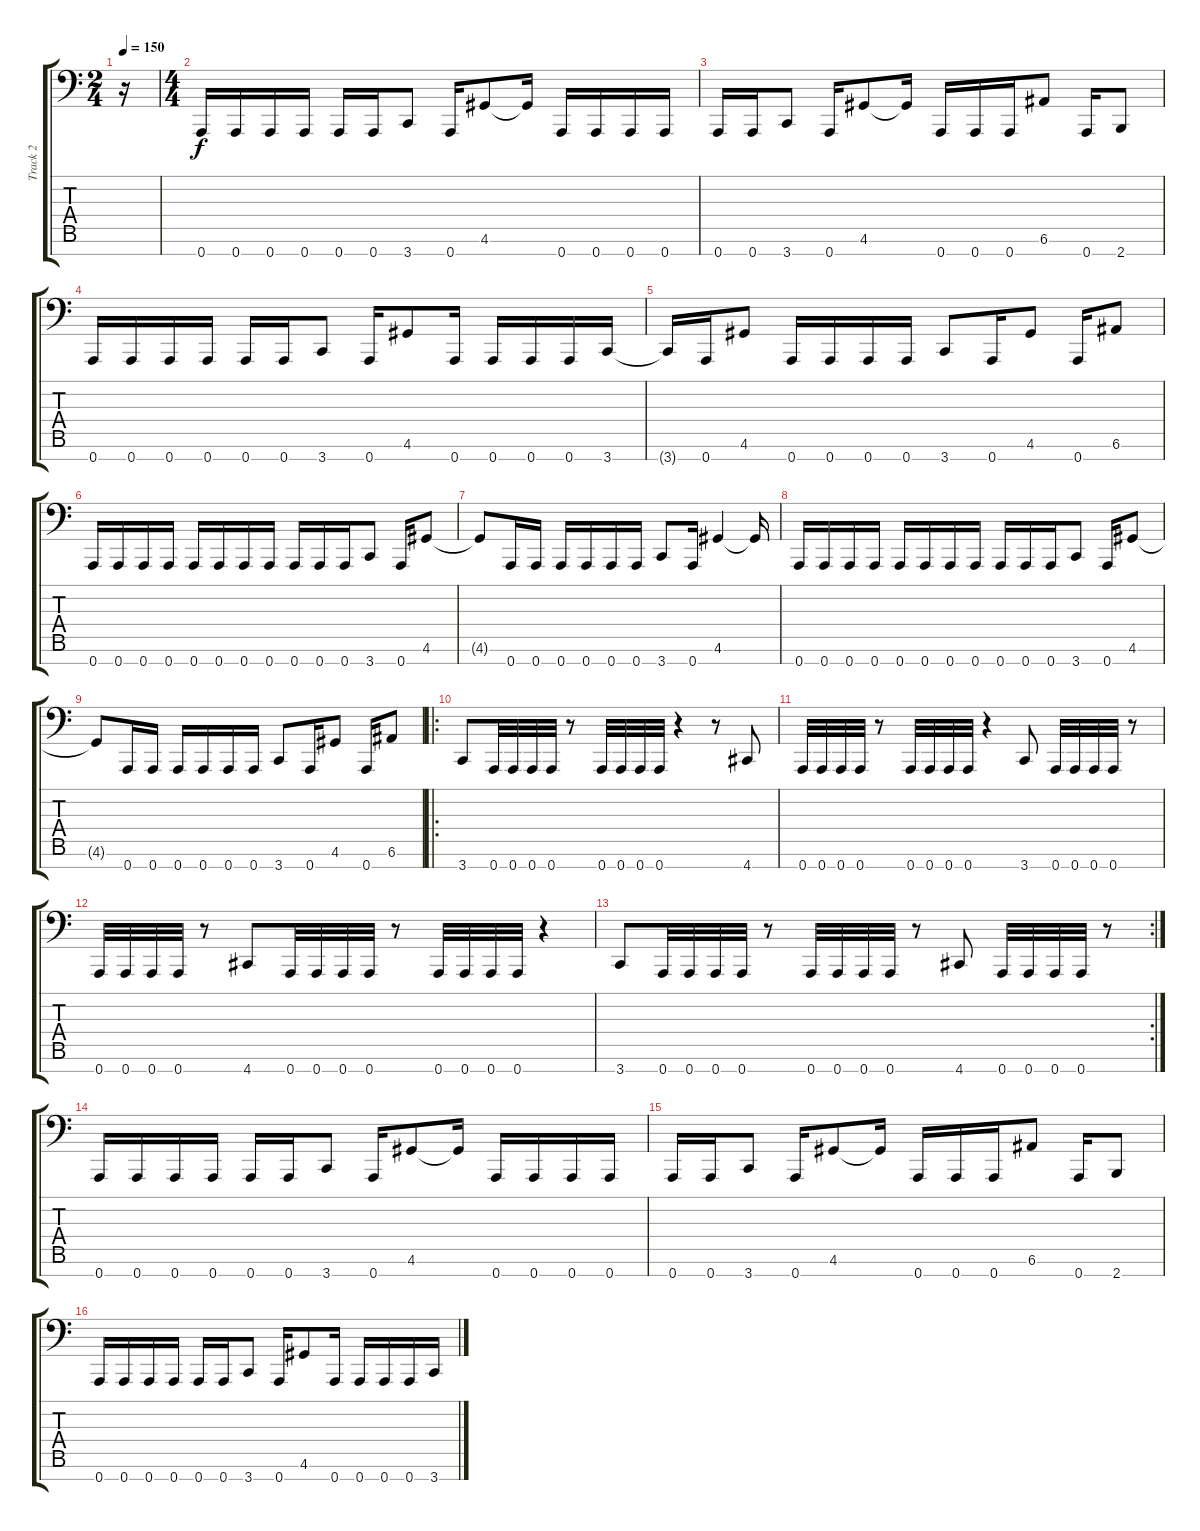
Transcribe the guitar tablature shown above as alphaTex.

\track ("Track 2" "Track 2") {instrument slapbass1}
\staff {score tabs}
\tuning (E3 B2 G2 D2 A1 E1 A0) {hide}
\ts (2 4)
\tempo 150
\clef f4
\ks c
r.16{dy f} |
\ts (4 4)
0.7.16 0.7.16 0.7.16 0.7.16 0.7.16 0.7.16 3.7.8 0.7.16 4.6.8 4.6{t}.16 0.7.16 0.7.16 0.7.16 0.7.16 |
0.7.16 0.7.16 3.7.8 0.7.16 4.6.8 4.6{t}.16 0.7.16 0.7.16 0.7.16 6.6.8 0.7.16 2.7.8 |
0.7.16 0.7.16 0.7.16 0.7.16 0.7.16 0.7.16 3.7.8 0.7.16 4.6.8 0.7.16 0.7.16 0.7.16 0.7.16 3.7.16 |
3.7{t}.16 0.7.16 4.6.8 0.7.16 0.7.16 0.7.16 0.7.16 3.7.8 0.7.16 4.6.8 0.7.16 6.6.8 |
0.7.16 0.7.16 0.7.16 0.7.16 0.7.16 0.7.16 0.7.16 0.7.16 0.7.16 0.7.16 0.7.16 3.7.8 0.7.16 4.6.8 |
4.6{t}.8 0.7.16 0.7.16 0.7.16 0.7.16 0.7.16 0.7.16 3.7.8 0.7.16 4.6.4 4.6{t}.16 |
0.7.16 0.7.16 0.7.16 0.7.16 0.7.16 0.7.16 0.7.16 0.7.16 0.7.16 0.7.16 0.7.16 3.7.8 0.7.16 4.6.8 |
4.6{t}.8 0.7.16 0.7.16 0.7.16 0.7.16 0.7.16 0.7.16 3.7.8 0.7.16 4.6.8 0.7.16 6.6.8 |
\ro
3.7.8 0.7.32 0.7.32 0.7.32 0.7.32 r.8 0.7.32 0.7.32 0.7.32 0.7.32 r.4 r.8 4.7.8 |
0.7.32 0.7.32 0.7.32 0.7.32 r.8 0.7.32 0.7.32 0.7.32 0.7.32 r.4 3.7.8 0.7.32 0.7.32 0.7.32 0.7.32 r.8 |
0.7.32 0.7.32 0.7.32 0.7.32 r.8 4.7.8 0.7.32 0.7.32 0.7.32 0.7.32 r.8 0.7.32 0.7.32 0.7.32 0.7.32 r.4 |
\rc 2
3.7.8 0.7.32 0.7.32 0.7.32 0.7.32 r.8 0.7.32 0.7.32 0.7.32 0.7.32 r.8 4.7.8 0.7.32 0.7.32 0.7.32 0.7.32 r.8 |
0.7.16 0.7.16 0.7.16 0.7.16 0.7.16 0.7.16 3.7.8 0.7.16 4.6.8 4.6{t}.16 0.7.16 0.7.16 0.7.16 0.7.16 |
0.7.16 0.7.16 3.7.8 0.7.16 4.6.8 4.6{t}.16 0.7.16 0.7.16 0.7.16 6.6.8 0.7.16 2.7.8 |
0.7.16 0.7.16 0.7.16 0.7.16 0.7.16 0.7.16 3.7.8 0.7.16 4.6.8 0.7.16 0.7.16 0.7.16 0.7.16 3.7.16
